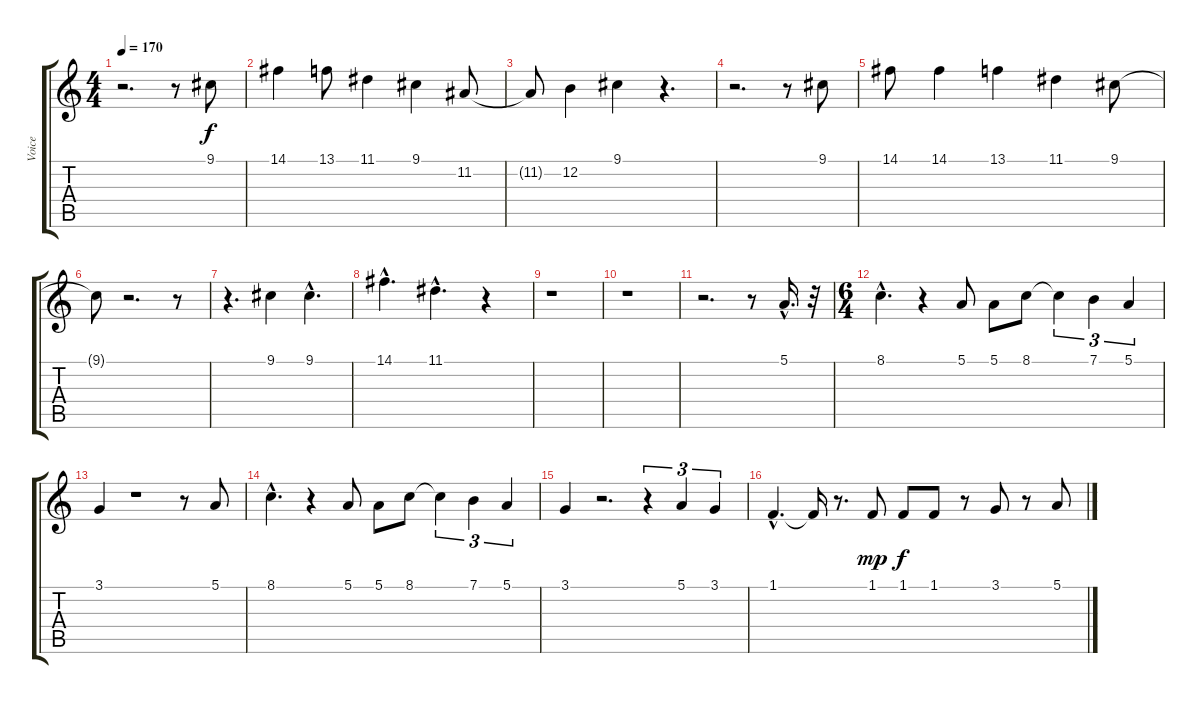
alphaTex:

\track ("Voice" "Voice") {instrument lead3calliope}
\staff {score tabs}
\tuning (E4 B3 G3 D3 A2 E2) {hide}
\ts (4 4)
\tempo 170
\clef g2
\ks c
r.2{d dy f} r.8 9.1.8 |
14.1.4 13.1.8 11.1.4 9.1.4 11.2.8 |
11.2{t}.8 12.2.4 9.1.4 r.4{d} |
r.2{d} r.8 9.1.8 |
14.1.8 14.1.4 13.1.4 11.1.4 9.1.8 |
9.1{t}.8 r.2{d} r.8 |
r.4{d} 9.1.4 9.1{hac}.4{d} |
14.1{hac}.4{d} 11.1{hac}.4{d} r.4 |
r.1 |
r.1 |
r.2{d} r.8 5.1{hac}.16{d} r.32 |
\ts (6 4)
8.1{hac}.4{d} r.4 5.1.8 5.1.8 8.1.8 8.1{t}.4{tu (3 2)} 7.1.4{tu (3 2)} 5.1.4{tu (3 2)} |
3.1.4 r.1 r.8 5.1.8 |
8.1{hac}.4{d} r.4 5.1.8 5.1.8 8.1.8 8.1{t}.4{tu (3 2)} 7.1.4{tu (3 2)} 5.1.4{tu (3 2)} |
3.1.4 r.2{d} r.4{tu (3 2)} 5.1.4{tu (3 2)} 3.1.4{tu (3 2)} |
1.1{hac}.4{d} 1.1{t}.16 r.8{d} 1.1.8{dy mp} 1.1.8{dy f} 1.1.8 r.8 3.1.8 r.8 5.1.8
